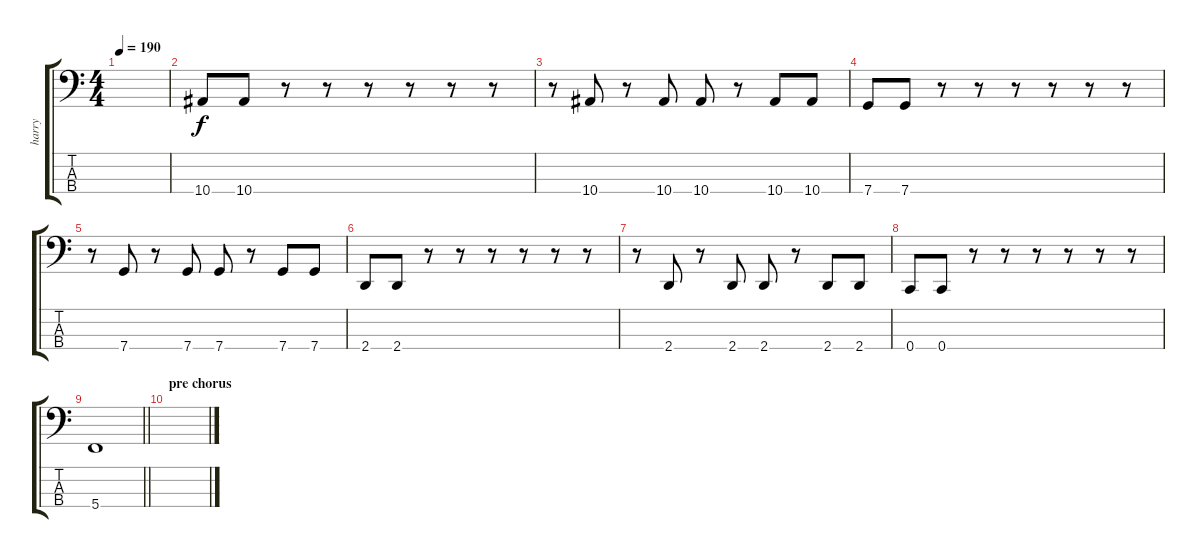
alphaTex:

\track ("harry" "harry") {instrument slapbass1}
\staff {score tabs}
\tuning (F2 C2 G1 C1) {hide}
\ts (4 4)
\tempo 190
\clef f4
\ks c
|
10.4.8 10.4.8 r.8 r.8 r.8 r.8 r.8 r.8 |
r.8 10.4.8 r.8 10.4.8 10.4.8 r.8 10.4.8 10.4.8 |
7.4.8 7.4.8 r.8 r.8 r.8 r.8 r.8 r.8 |
r.8 7.4.8 r.8 7.4.8 7.4.8 r.8 7.4.8 7.4.8 |
2.4.8 2.4.8 r.8 r.8 r.8 r.8 r.8 r.8 |
r.8 2.4.8 r.8 2.4.8 2.4.8 r.8 2.4.8 2.4.8 |
0.4.8 0.4.8 r.8 r.8 r.8 r.8 r.8 r.8 |
\barLineRight lightlight
5.4.1 |
\section ("" "pre chorus")
